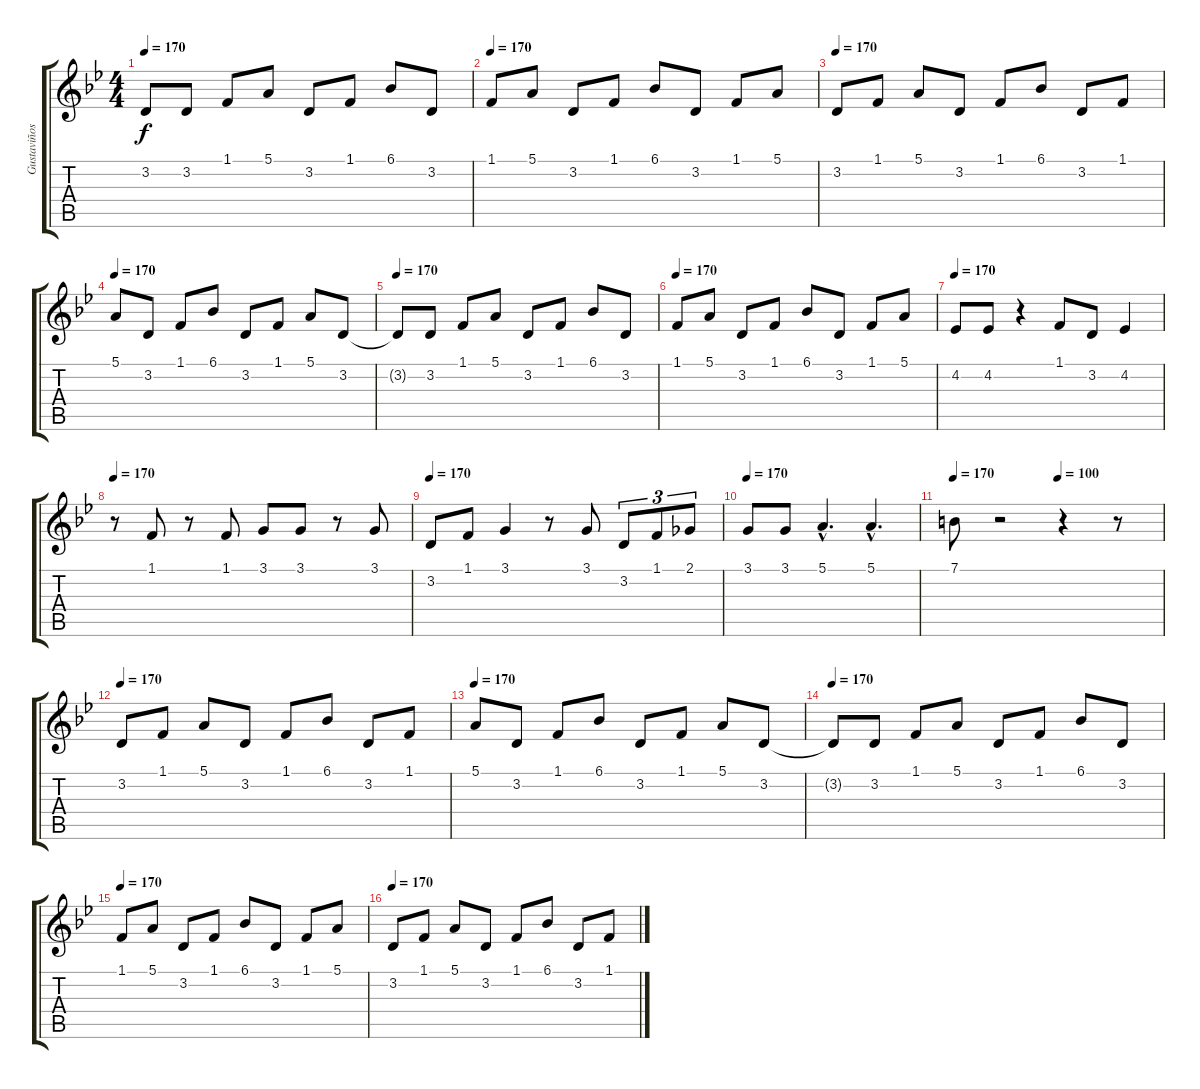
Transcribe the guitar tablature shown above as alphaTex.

\track ("Gustaviños Right Piano" "Gustaviños") {instrument acousticgrandpiano}
\staff {score tabs}
\tuning (E4 B3 G3 D3 A2 E2) {hide}
\ts (4 4)
\tempo 170
\clef g2
\ks gminor
3.2{t}.8{dy f volume 10 instrument lead1square} 3.2.8 1.1.8 5.1.8 3.2.8 1.1.8 6.1.8 3.2.8 |
\tempo 170
1.1.8{volume 10 instrument lead1square} 5.1.8 3.2.8 1.1.8 6.1.8 3.2.8 1.1.8 5.1.8 |
\tempo 170
3.2.8{volume 10 instrument lead1square} 1.1.8 5.1.8 3.2.8 1.1.8 6.1.8 3.2.8 1.1.8 |
\tempo 170
5.1.8{volume 10 instrument lead1square} 3.2.8 1.1.8 6.1.8 3.2.8 1.1.8 5.1.8 3.2.8 |
\tempo 170
3.2{t}.8{volume 10 instrument lead1square} 3.2.8 1.1.8 5.1.8 3.2.8 1.1.8 6.1.8 3.2.8 |
\tempo 170
1.1.8{volume 10 instrument lead1square} 5.1.8 3.2.8 1.1.8 6.1.8 3.2.8 1.1.8 5.1.8 |
\tempo 170
4.2.8{volume 10 instrument lead1square} 4.2.8 r.4 1.1.8 3.2.8 4.2.4 |
\tempo 170
r.8{volume 10 instrument lead1square} 1.1.8 r.8 1.1.8 3.1.8 3.1.8 r.8 3.1.8 |
\tempo 170
3.2.8{volume 10 instrument lead1square} 1.1.8 3.1.4 r.8 3.1.8 3.2.8{tu (3 2)} 1.1.8{tu (3 2)} 2.1.8{tu (3 2)} |
\tempo 170
3.1.8{volume 10 instrument lead1square} 3.1.8 5.1{hac}.4{d} 5.1{hac}.4{d} |
\tempo 170
\tempo (100 0.5)
7.1.8{volume 10 instrument lead1square} r.2 r.4 r.8 |
\tempo 170
3.2.8{volume 10 instrument lead1square} 1.1.8 5.1.8 3.2.8 1.1.8 6.1.8 3.2.8 1.1.8 |
\tempo 170
5.1.8{volume 10 instrument lead1square} 3.2.8 1.1.8 6.1.8 3.2.8 1.1.8 5.1.8 3.2.8 |
\tempo 170
3.2{t}.8{volume 10 instrument lead1square} 3.2.8 1.1.8 5.1.8 3.2.8 1.1.8 6.1.8 3.2.8 |
\tempo 170
1.1.8{volume 10 instrument lead1square} 5.1.8 3.2.8 1.1.8 6.1.8 3.2.8 1.1.8 5.1.8 |
\tempo 170
3.2.8{volume 10 instrument lead1square} 1.1.8 5.1.8 3.2.8 1.1.8 6.1.8 3.2.8 1.1.8
